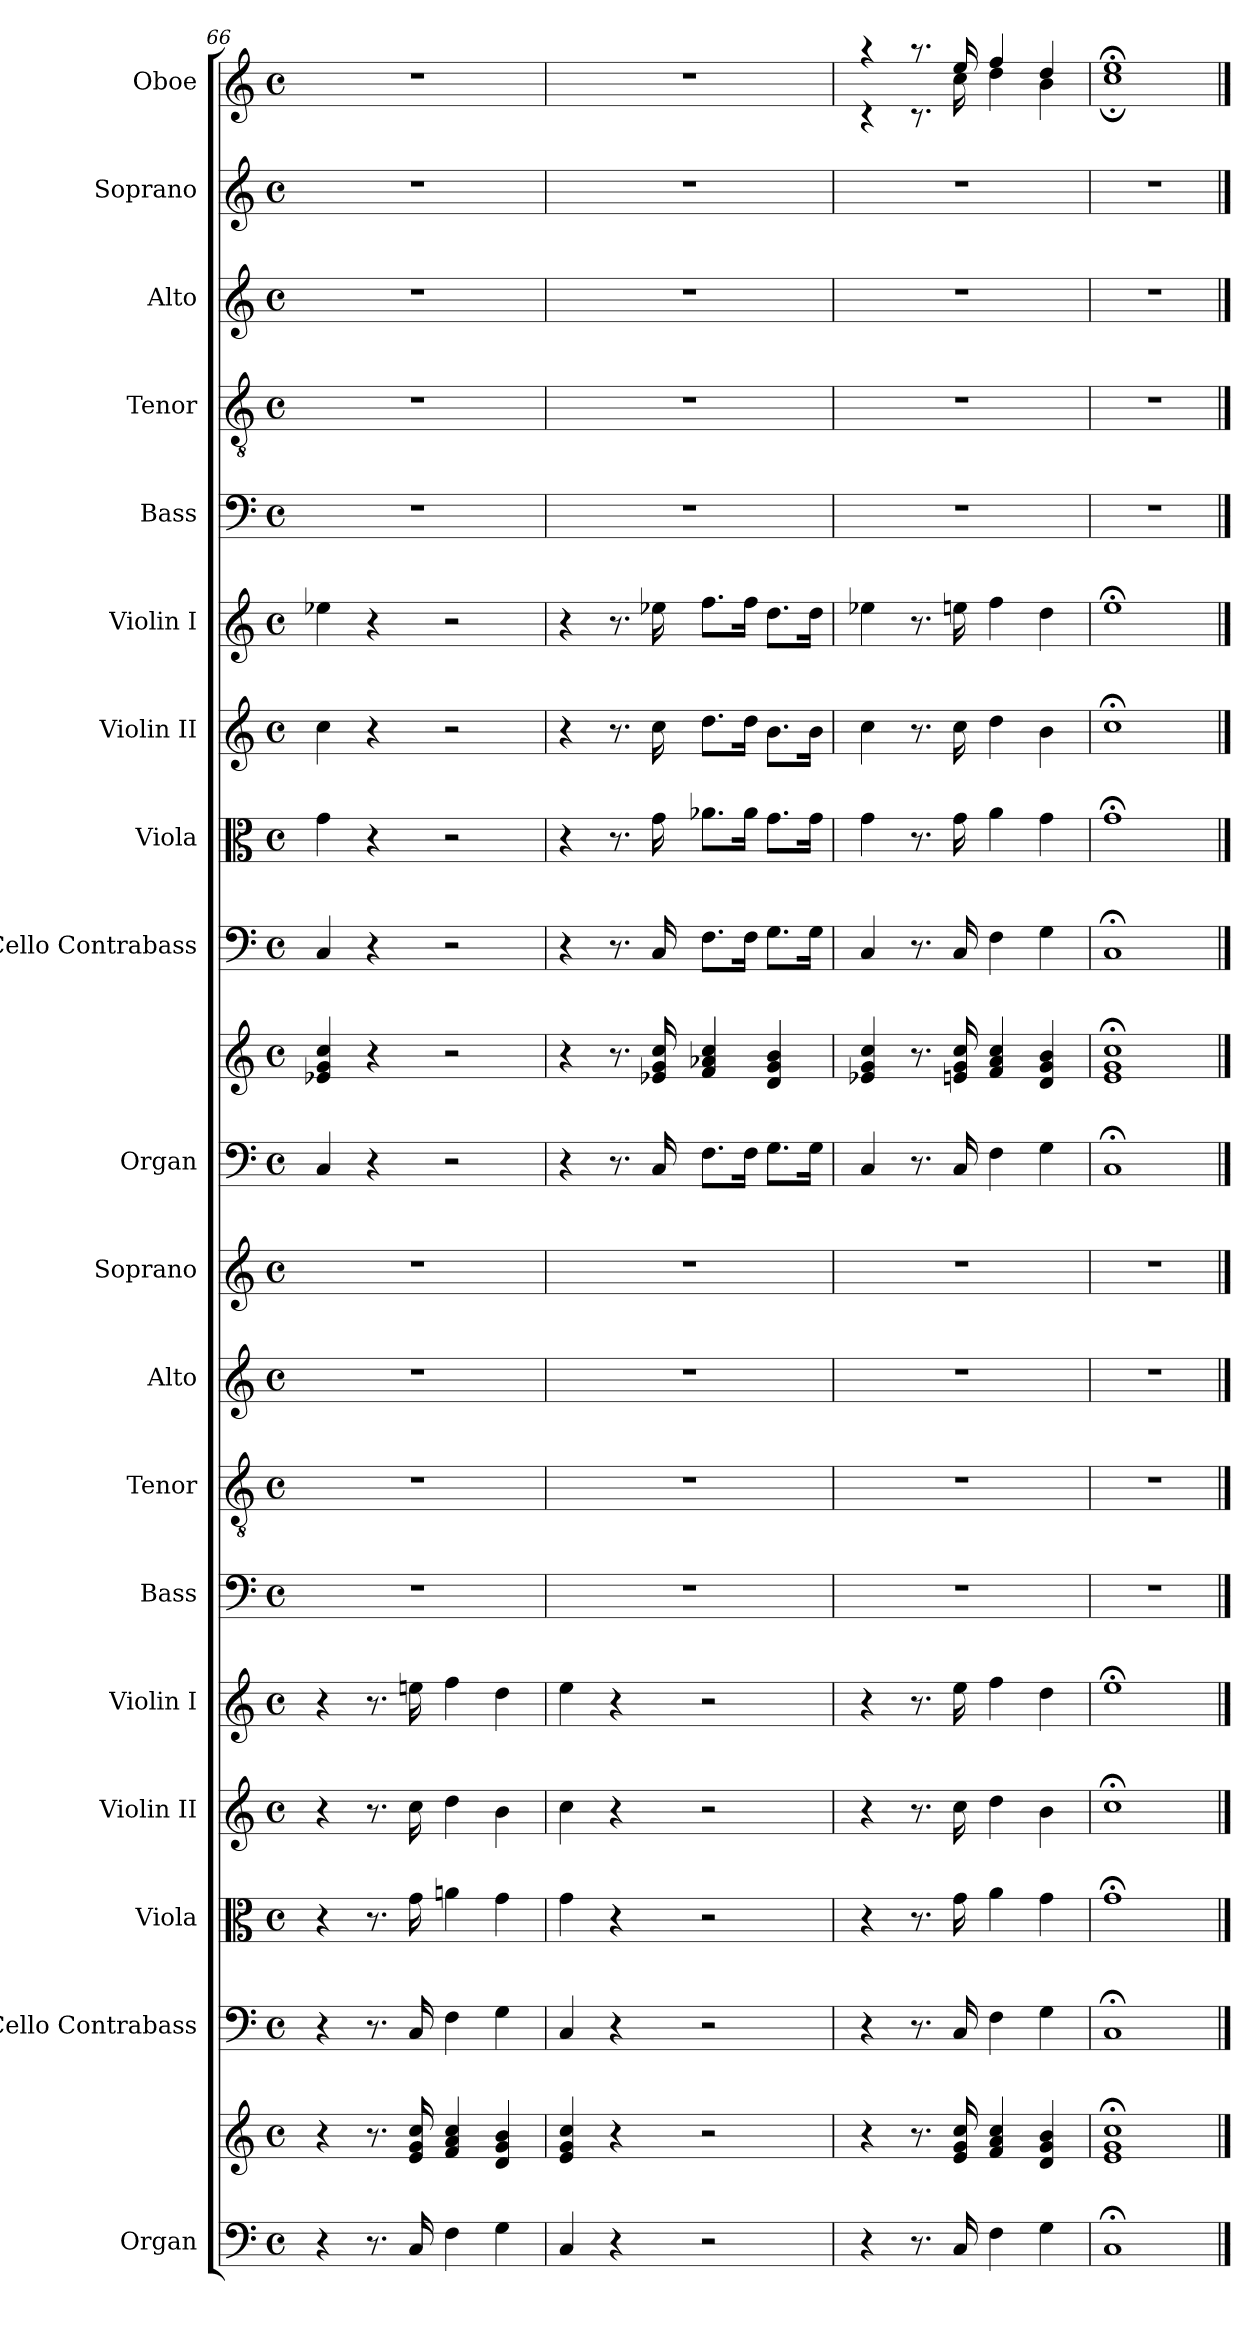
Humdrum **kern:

**kern	**kern	**kern	**kern	**kern	**kern	**kern	**kern	**kern	**kern	**kern	**kern	**kern	**kern	**kern	**kern	**kern	**kern	**kern	**kern	**kern
*part19	*part19	*part18	*part17	*part16	*part15	*part14	*part13	*part12	*part11	*part10	*part10	*part9	*part8	*part7	*part6	*part5	*part4	*part3	*part2	*part1
*staff21	*staff20	*staff19	*staff18	*staff17	*staff16	*staff15	*staff14	*staff13	*staff12	*staff11	*staff10	*staff9	*staff8	*staff7	*staff6	*staff5	*staff4	*staff3	*staff2	*staff1
*I"Organ	*	*I"Cello Contrabass	*I"Viola	*I"Violin II	*I"Violin I	*I"Bass	*I"Tenor	*I"Alto	*I"Soprano	*I"Organ	*	*I"Cello Contrabass	*I"Viola	*I"Violin II	*I"Violin I	*I"Bass	*I"Tenor	*I"Alto	*I"Soprano	*I"Oboe
*I'Org.	*	*	*I'Vla.	*I'Vln. II	*I'Vln. I	*I'B	*I'T	*I'A	*I'S	*I'Org.	*	*	*I'Vla.	*I'Vln. II	*I'Vln. I	*I'B	*I'T	*I'A	*I'S	*I'Ob.
*clefF4	*clefG2	*clefF4	*clefC3	*clefG2	*clefG2	*clefF4	*clefGv2	*clefG2	*clefG2	*clefF4	*clefG2	*clefF4	*clefC3	*clefG2	*clefG2	*clefF4	*clefGv2	*clefG2	*clefG2	*clefG2
*k[]	*k[]	*k[]	*k[]	*k[]	*k[]	*k[]	*k[]	*k[]	*k[]	*k[]	*k[]	*k[]	*k[]	*k[]	*k[]	*k[]	*k[]	*k[]	*k[]	*k[]
*C:	*C:	*C:	*C:	*C:	*C:	*C:	*C:	*C:	*C:	*C:	*C:	*C:	*C:	*C:	*C:	*C:	*C:	*C:	*C:	*C:
*M4/4	*M4/4	*M4/4	*M4/4	*M4/4	*M4/4	*M4/4	*M4/4	*M4/4	*M4/4	*M4/4	*M4/4	*M4/4	*M4/4	*M4/4	*M4/4	*M4/4	*M4/4	*M4/4	*M4/4	*M4/4
*met(c)	*met(c)	*met(c)	*met(c)	*met(c)	*met(c)	*met(c)	*met(c)	*met(c)	*met(c)	*met(c)	*met(c)	*met(c)	*met(c)	*met(c)	*met(c)	*met(c)	*met(c)	*met(c)	*met(c)	*met(c)
=66	=66	=66	=66	=66	=66	=66	=66	=66	=66	=66	=66	=66	=66	=66	=66	=66	=66	=66	=66	=66
4r	4r	4r	4r	4r	4r	1r	1r	1r	1r	4C/	4e-X/ 4g/ 4cc/	4C/	4g\	4cc\	4ee-X\	1r	1r	1r	1r	1r
8.r	8.r	8.r	8.r	8.r	8.r	.	.	.	.	4r	4r	4r	4r	4r	4r	.	.	.	.	.
16C/	16e/ 16g/ 16cc/	16C/	16g\	16cc\	16eeni\	.	.	.	.	.	.	.	.	.	.	.	.	.	.	.
4F\	4f/ 4a/ 4cc/	4F\	4ani\	4dd\	4ff\	.	.	.	.	2r	2r	2r	2r	2r	2r	.	.	.	.	.
4G\	4d/ 4g/ 4b/	4G\	4g\	4b\	4dd\	.	.	.	.	.	.	.	.	.	.	.	.	.	.	.
=67	=67	=67	=67	=67	=67	=67	=67	=67	=67	=67	=67	=67	=67	=67	=67	=67	=67	=67	=67	=67
4C/	4e/ 4g/ 4cc/	4C/	4g\	4cc\	4ee\	1r	1r	1r	1r	4r	4r	4r	4r	4r	4r	1r	1r	1r	1r	1r
4r	4r	4r	4r	4r	4r	.	.	.	.	8.r	8.r	8.r	8.r	8.r	8.r	.	.	.	.	.
.	.	.	.	.	.	.	.	.	.	16C/	16e-X/ 16g/ 16cc/	16C/	16g\	16cc\	16ee-X\	.	.	.	.	.
2r	2r	2r	2r	2r	2r	.	.	.	.	8.F\L	4f/ 4a-X/ 4cc/	8.F\L	8.a-X\L	8.dd\L	8.ff\L	.	.	.	.	.
.	.	.	.	.	.	.	.	.	.	16F\Jk	.	16F\Jk	16a-\Jk	16dd\Jk	16ff\Jk	.	.	.	.	.
.	.	.	.	.	.	.	.	.	.	8.G\L	4d/ 4g/ 4b/	8.G\L	8.g\L	8.b\L	8.dd\L	.	.	.	.	.
.	.	.	.	.	.	.	.	.	.	16G\Jk	.	16G\Jk	16g\Jk	16b\Jk	16dd\Jk	.	.	.	.	.
=68	=68	=68	=68	=68	=68	=68	=68	=68	=68	=68	=68	=68	=68	=68	=68	=68	=68	=68	=68	=68
*	*	*	*	*	*	*	*	*	*	*	*	*	*	*	*	*	*	*	*	*^
4r	4r	4r	4r	4r	4r	1r	1r	1r	1r	4C/	4e-X/ 4g/ 4cc/	4C/	4g\	4cc\	4ee-X\	1r	1r	1r	1r	4raa	4rc
8.r	8.r	8.r	8.r	8.r	8.r	.	.	.	.	8.r	8.r	8.r	8.r	8.r	8.r	.	.	.	.	8.raa	8.rc
16C/	16e/ 16g/ 16cc/	16C/	16g\	16cc\	16ee\	.	.	.	.	16C/	16en/ 16g/ 16cc/	16C/	16g\	16cc\	16een\	.	.	.	.	16ee/	16cc\
4F\	4f/ 4a/ 4cc/	4F\	4a\	4dd\	4ff\	.	.	.	.	4F\	4f/ 4a/ 4cc/	4F\	4a\	4dd\	4ff\	.	.	.	.	4ff/	4dd\
4G\	4d/ 4g/ 4b/	4G\	4g\	4b\	4dd\	.	.	.	.	4G\	4d/ 4g/ 4b/	4G\	4g\	4b\	4dd\	.	.	.	.	4dd/	4b\
=69	=69	=69	=69	=69	=69	=69	=69	=69	=69	=69	=69	=69	=69	=69	=69	=69	=69	=69	=69	=69	=69
1C;<	1e;< 1g;< 1cc;<	1C;<	1g;<	1cc;<	1ee;<	1r	1r	1r	1r	1C;<	1e;< 1g;< 1cc;<	1C;<	1g;<	1cc;<	1ee;<	1r	1r	1r	1r	1ee;<	1cc;
*	*	*	*	*	*	*	*	*	*	*	*	*	*	*	*	*	*	*	*	*v	*v
==	==	==	==	==	==	==	==	==	==	==	==	==	==	==	==	==	==	==	==	==
*-	*-	*-	*-	*-	*-	*-	*-	*-	*-	*-	*-	*-	*-	*-	*-	*-	*-	*-	*-	*-
